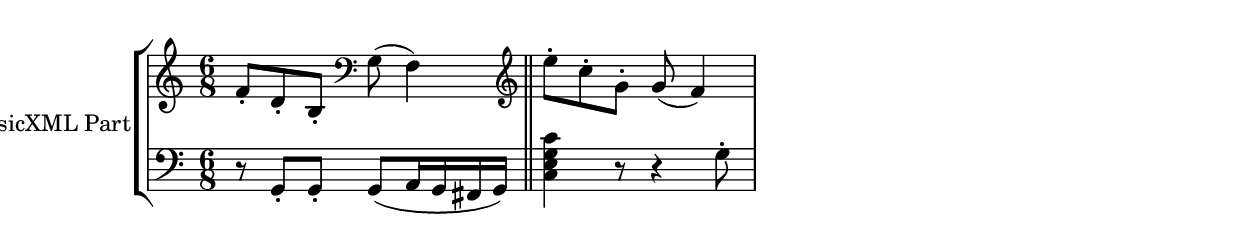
\version "2.18.2" 
\version "2.18.2" 
ponestaffone = \new Staff{\autoBeamOff % measure 84
\clef treble \key c \major \time 6/8 f'8[\staccato  d'8\staccato  b8]\staccato  \clef bass g8( f4)  | 

 % measure 85
\clef treble e''8[\staccato  c''8\staccato  g'8]\staccato  g'8( f'4)  | 

 }

ponestafftwo = \new Staff{\autoBeamOff % measure 84
\clef bass r8 g,8[\staccato  g,8]\staccato  g,8[( a,16[ g,16 fis,16 g,16])  \bar "||"

 % measure 85
<c e g c'>4 r8 r4 g8\staccato   | 

 }

<<\new StaffGroup \with {
instrumentName = \markup { 

 \column { 


 \line { "MusicXML Part" 


 } 

 } 
 } 
 }<<\ponestaffone
\ponestafftwo>>>>